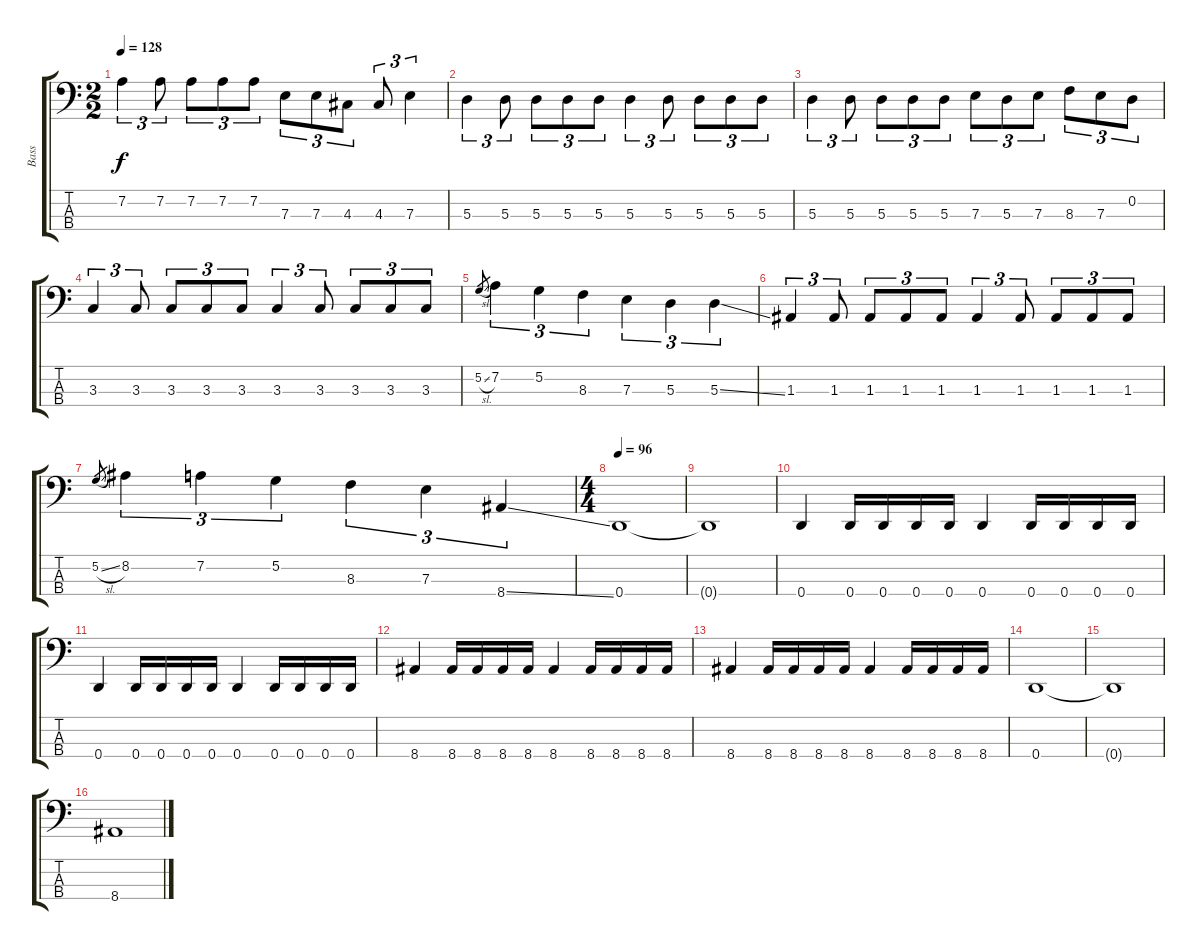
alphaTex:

\track ("Bass" "Bass") {instrument electricbasspick}
\staff {score tabs}
\tuning (G2 D2 A1 D1) {hide}
\ts (2 2)
\tempo 128
\clef f4
\ks c
7.2.4{tu (3 2) dy f} 7.2.8{tu (3 2)} 7.2.8{tu (3 2)} 7.2.8{tu (3 2)} 7.2.8{tu (3 2)} 7.3.8{tu (3 2)} 7.3.8{tu (3 2)} 4.3.8{tu (3 2)} 4.3.8{tu (3 2)} 7.3.4{tu (3 2)} |
5.3.4{tu (3 2)} 5.3.8{tu (3 2)} 5.3.8{tu (3 2)} 5.3.8{tu (3 2)} 5.3.8{tu (3 2)} 5.3.4{tu (3 2)} 5.3.8{tu (3 2)} 5.3.8{tu (3 2)} 5.3.8{tu (3 2)} 5.3.8{tu (3 2)} |
5.3.4{tu (3 2)} 5.3.8{tu (3 2)} 5.3.8{tu (3 2)} 5.3.8{tu (3 2)} 5.3.8{tu (3 2)} 7.3.8{tu (3 2)} 5.3.8{tu (3 2)} 7.3.8{tu (3 2)} 8.3.8{tu (3 2)} 7.3.8{tu (3 2)} 0.2.8{tu (3 2)} |
3.3.4{tu (3 2)} 3.3.8{tu (3 2)} 3.3.8{tu (3 2)} 3.3.8{tu (3 2)} 3.3.8{tu (3 2)} 3.3.4{tu (3 2)} 3.3.8{tu (3 2)} 3.3.8{tu (3 2)} 3.3.8{tu (3 2)} 3.3.8{tu (3 2)} |
5.2{sl}.8{gr} 7.2.4{tu (3 2)} 5.2.4{tu (3 2)} 8.3.4{tu (3 2)} 7.3.4{tu (3 2)} 5.3.4{tu (3 2)} 5.3{ss}.4{tu (3 2)} |
1.3.4{tu (3 2)} 1.3.8{tu (3 2)} 1.3.8{tu (3 2)} 1.3.8{tu (3 2)} 1.3.8{tu (3 2)} 1.3.4{tu (3 2)} 1.3.8{tu (3 2)} 1.3.8{tu (3 2)} 1.3.8{tu (3 2)} 1.3.8{tu (3 2)} |
5.2{sl}.8{gr} 8.2.4{tu (3 2)} 7.2.4{tu (3 2)} 5.2.4{tu (3 2)} 8.3.4{tu (3 2)} 7.3.4{tu (3 2)} 8.4{ss}.4{tu (3 2)} |
\ts (4 4)
\tempo 96
0.4.1 |
0.4{t}.1 |
0.4.4 0.4.16 0.4.16 0.4.16 0.4.16 0.4.4 0.4.16 0.4.16 0.4.16 0.4.16 |
0.4.4 0.4.16 0.4.16 0.4.16 0.4.16 0.4.4 0.4.16 0.4.16 0.4.16 0.4.16 |
8.4.4 8.4.16 8.4.16 8.4.16 8.4.16 8.4.4 8.4.16 8.4.16 8.4.16 8.4.16 |
8.4.4 8.4.16 8.4.16 8.4.16 8.4.16 8.4.4 8.4.16 8.4.16 8.4.16 8.4.16 |
0.4.1 |
0.4{t}.1 |
8.4.1
